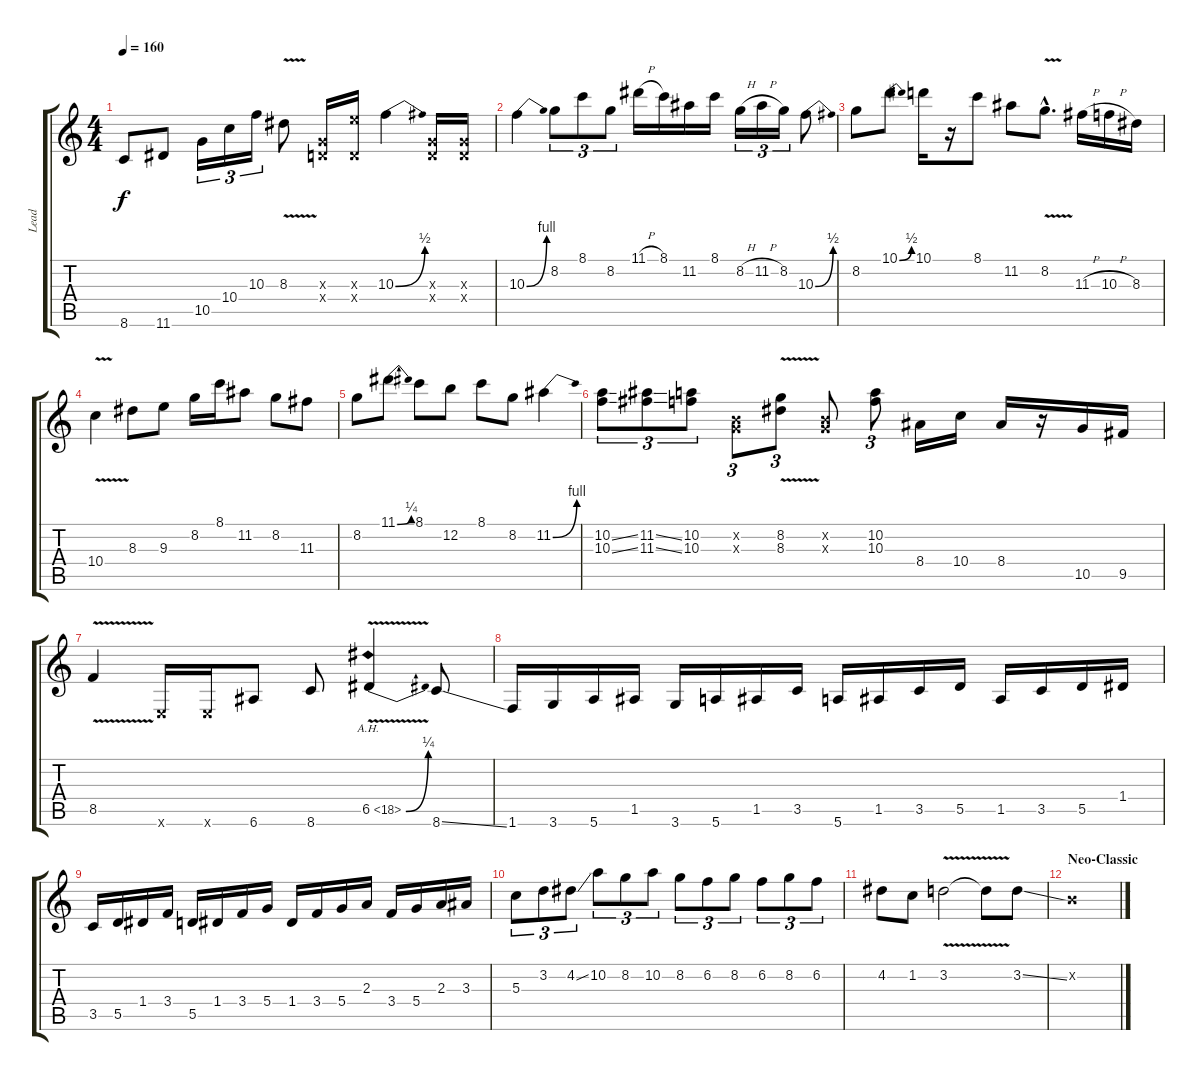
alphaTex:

\track ("Lead" "Lead") {instrument distortionguitar}
\staff {score tabs}
\tuning (E4 B3 G3 D3 A2 E2) {hide}
\ts (4 4)
\tempo 160
\clef g2
\ks c
8.6.8{dy f} 11.6.8 10.5.16{tu (3 2)} 10.4.16{tu (3 2)} 10.3.16{tu (3 2)} 8.3{v}.8 (0.3{x} 0.4{x}).16 (9.3{x} 0.4{x}).16 10.3{be (bend 0 0 60 2)}.4 (0.3{x} 0.4{x}).16 (0.3{x} 0.4{x}).16 |
10.3{be (bend 0 0 60 4)}.4 8.2.8{tu (3 2)} 8.1.8{tu (3 2)} 8.2.8{tu (3 2)} 11.1{h}.16 8.1.16 11.2.16 8.1.16 8.2{h}.16{tu (3 2)} 11.2{h}.16{tu (3 2)} 8.2.16{tu (3 2)} 10.3{be (bend 0 0 60 2)}.8 |
8.2.8 10.1{be (bend 0 0 60 2)}.8 10.1.16 r.16 8.1.8 11.2.8 8.2{v hac}.8{d} 11.3{h}.16 10.3{h}.16 8.3.16 |
10.4{v}.4 8.3.8 9.3.8 8.2.16 8.1.16 11.2.8 8.2.8 11.3.8 |
8.2.8 11.1{be (bend 0 0 60 1)}.8 8.1.8 12.2.8 8.1.8 8.2.8 11.2{be (bend 0 0 60 4)}.4 |
(10.2{ss} 10.3{ss}).8{tu (3 2)} (11.2{ss} 11.3{ss}).8{tu (3 2)} (10.2 10.3).8{tu (3 2)} (0.2{x} 0.3{x}).8{tu (3 2)} (8.2{v} 8.3{v}).8{tu (3 2)} (0.2{x} 0.3{x}).8 (10.2 10.3).8{tu (3 2)} 8.4.16 10.4.16 8.4.16 r.16 10.5.16 9.5.16 |
8.5{v}.4 0.6{x}.16 0.6{x}.16 6.6.8 8.6.8 6.5{be (bend 0 0 60 1) ah 12 v}.4{instrument guitarharmonics} 8.6{ss}.8{instrument distortionguitar} |
1.6.16 3.6.16 5.6.16 1.5.16 3.6.16 5.6.16 1.5.16 3.5.16 5.6.16 1.5.16 3.5.16 5.5.16 1.5.16 3.5.16 5.5.16 1.4.16 |
3.5.16 5.5.16 1.4.16 3.4.16 5.5.16 1.4.16 3.4.16 5.4.16 1.4.16 3.4.16 5.4.16 2.3.16 3.4.16 5.4.16 2.3.16 3.3.16 |
5.3.8{tu (3 2)} 3.2.8{tu (3 2)} 4.2{ss}.8{tu (3 2)} 10.2.8{tu (3 2)} 8.2.8{tu (3 2)} 10.2.8{tu (3 2)} 8.2.8{tu (3 2)} 6.2.8{tu (3 2)} 8.2.8{tu (3 2)} 6.2.8{tu (3 2)} 8.2.8{tu (3 2)} 6.2.8{tu (3 2)} |
4.2.8 1.2.8 3.2{v}.2 3.2{t}.8 3.2{ss}.8 |
\section ("" "Neo-Classic")
0.2{x}.1
